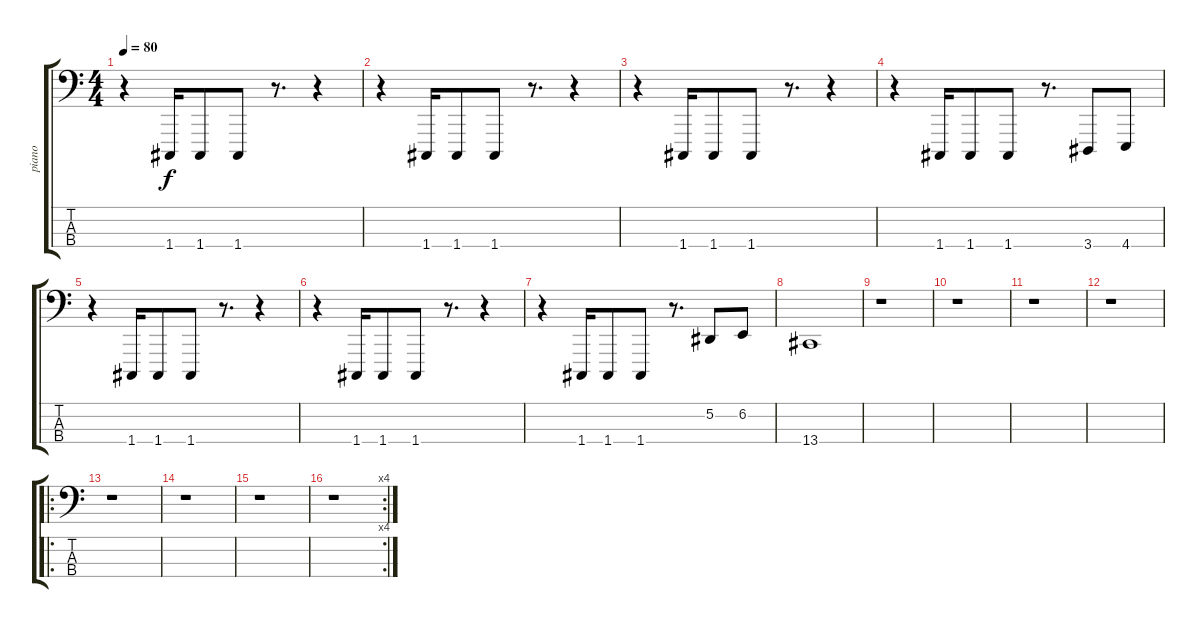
\track ("piano" "piano") {instrument acousticgrandpiano}
\staff {score tabs}
\tuning (Eb2 Bb1 F1 C1) {hide}
\ts (4 4)
\tempo 80
\clef f4
\ks c
r.4{dy f} 1.4.16 1.4.8 1.4.8 r.8{d} r.4 |
r.4 1.4.16 1.4.8 1.4.8 r.8{d} r.4 |
r.4 1.4.16 1.4.8 1.4.8 r.8{d} r.4 |
r.4 1.4.16 1.4.8 1.4.8 r.8{d} 3.4.8 4.4.8 |
r.4 1.4.16 1.4.8 1.4.8 r.8{d} r.4 |
r.4 1.4.16 1.4.8 1.4.8 r.8{d} r.4 |
r.4 1.4.16 1.4.8 1.4.8 r.8{d} 5.2.8 6.2.8 |
13.4.1{volume 10 instrument lead2sawtooth} |
r.1 |
r.1 |
r.1 |
r.1 |
\ro
r.1 |
r.1 |
r.1 |
\rc 4
r.1
